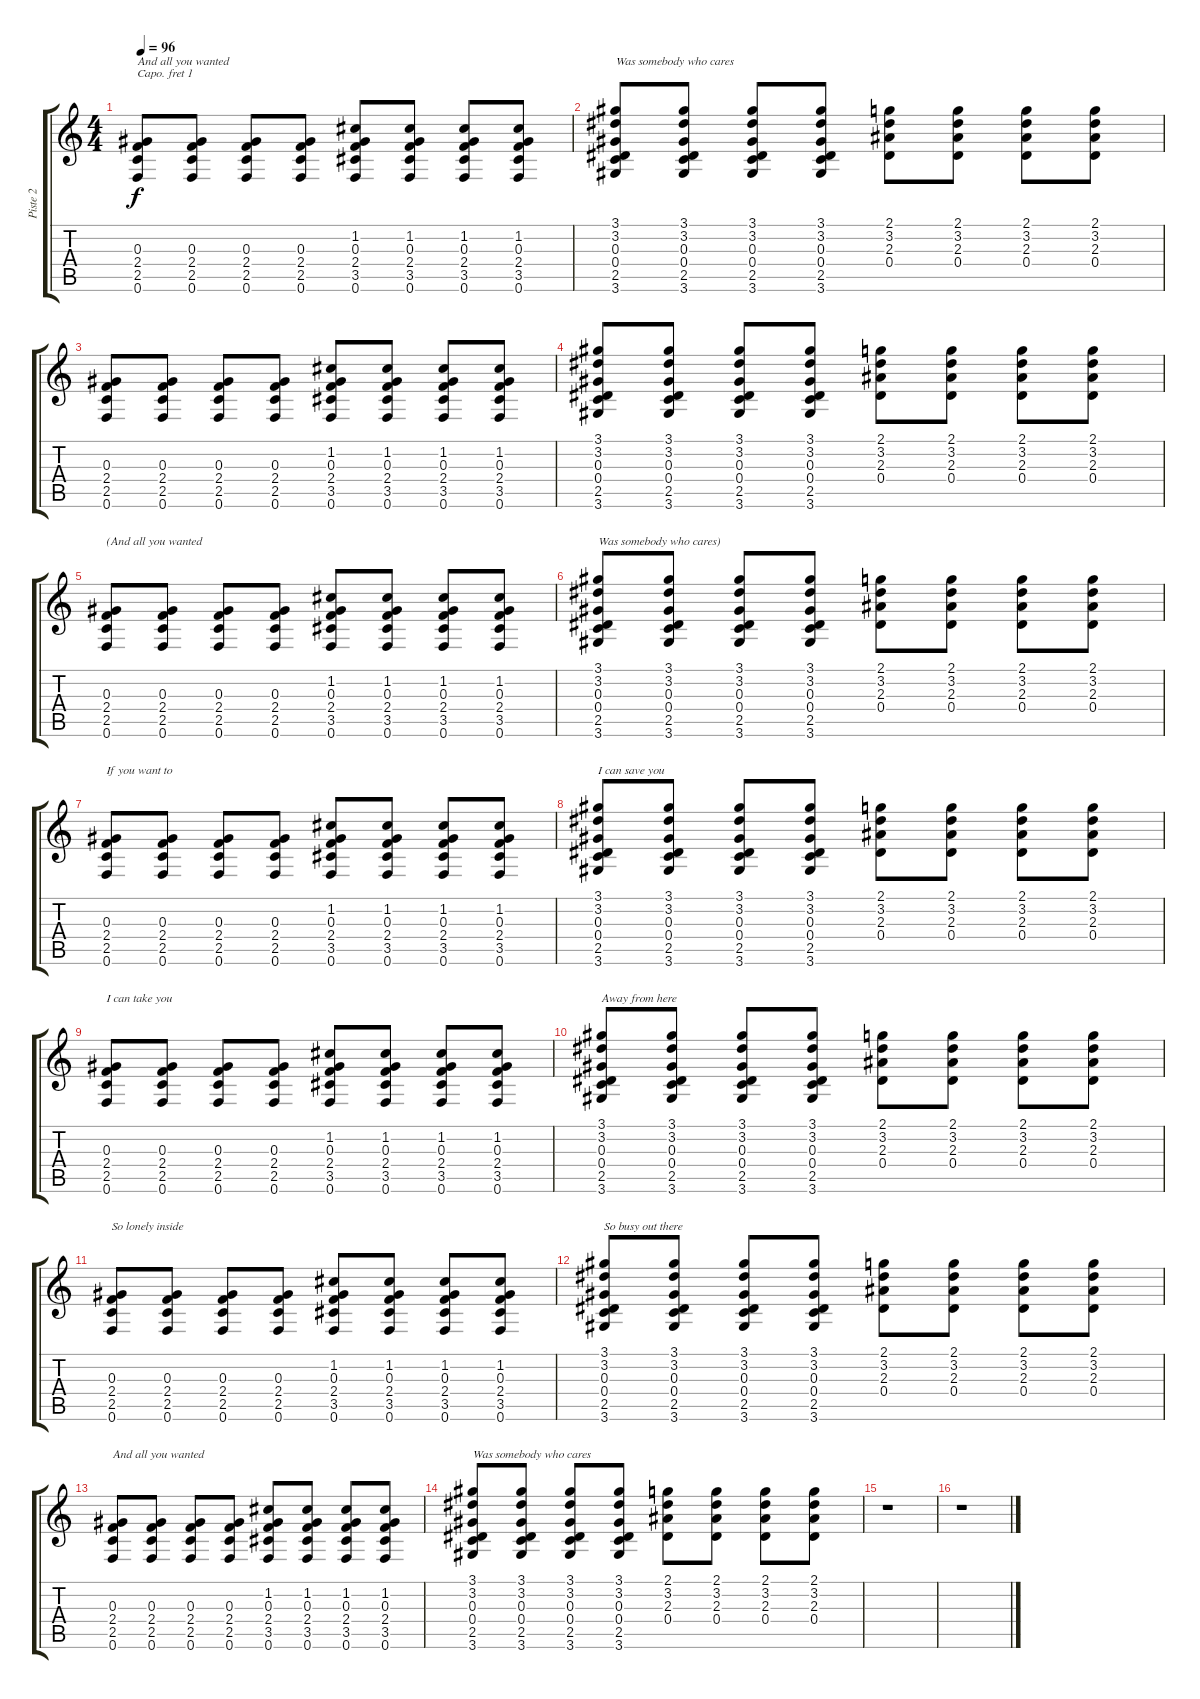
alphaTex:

\track ("Piste 2" "Piste 2") {instrument distortionguitar}
\staff {score tabs}
\capo 1
\tuning (E4 B3 G3 D3 A2 E2) {hide}
\ts (4 4)
\tempo 96
\clef g2
\ks c
(0.3 2.4 2.5 0.6).8{txt "And all you wanted" dy f} (0.3 2.4 2.5 0.6).8 (0.3 2.4 2.5 0.6).8 (0.3 2.4 2.5 0.6).8 (1.2 0.3 2.4 3.5 0.6).8 (1.2 0.3 2.4 3.5 0.6).8 (1.2 0.3 2.4 3.5 0.6).8 (1.2 0.3 2.4 3.5 0.6).8 |
(3.1 3.2 0.3 0.4 2.5 3.6).8{txt "Was somebody who cares"} (3.1 3.2 0.3 0.4 2.5 3.6).8 (3.1 3.2 0.3 0.4 2.5 3.6).8 (3.1 3.2 0.3 0.4 2.5 3.6).8 (2.1 3.2 2.3 0.4).8 (2.1 3.2 2.3 0.4).8 (2.1 3.2 2.3 0.4).8 (2.1 3.2 2.3 0.4).8 |
(0.3 2.4 2.5 0.6).8 (0.3 2.4 2.5 0.6).8 (0.3 2.4 2.5 0.6).8 (0.3 2.4 2.5 0.6).8 (1.2 0.3 2.4 3.5 0.6).8 (1.2 0.3 2.4 3.5 0.6).8 (1.2 0.3 2.4 3.5 0.6).8 (1.2 0.3 2.4 3.5 0.6).8 |
(3.1 3.2 0.3 0.4 2.5 3.6).8 (3.1 3.2 0.3 0.4 2.5 3.6).8 (3.1 3.2 0.3 0.4 2.5 3.6).8 (3.1 3.2 0.3 0.4 2.5 3.6).8 (2.1 3.2 2.3 0.4).8 (2.1 3.2 2.3 0.4).8 (2.1 3.2 2.3 0.4).8 (2.1 3.2 2.3 0.4).8 |
(0.3 2.4 2.5 0.6).8{txt "(And all you wanted"} (0.3 2.4 2.5 0.6).8 (0.3 2.4 2.5 0.6).8 (0.3 2.4 2.5 0.6).8 (1.2 0.3 2.4 3.5 0.6).8 (1.2 0.3 2.4 3.5 0.6).8 (1.2 0.3 2.4 3.5 0.6).8 (1.2 0.3 2.4 3.5 0.6).8 |
(3.1 3.2 0.3 0.4 2.5 3.6).8{txt "Was somebody who cares)"} (3.1 3.2 0.3 0.4 2.5 3.6).8 (3.1 3.2 0.3 0.4 2.5 3.6).8 (3.1 3.2 0.3 0.4 2.5 3.6).8 (2.1 3.2 2.3 0.4).8 (2.1 3.2 2.3 0.4).8 (2.1 3.2 2.3 0.4).8 (2.1 3.2 2.3 0.4).8 |
(0.3 2.4 2.5 0.6).8{txt "If you want to"} (0.3 2.4 2.5 0.6).8 (0.3 2.4 2.5 0.6).8 (0.3 2.4 2.5 0.6).8 (1.2 0.3 2.4 3.5 0.6).8 (1.2 0.3 2.4 3.5 0.6).8 (1.2 0.3 2.4 3.5 0.6).8 (1.2 0.3 2.4 3.5 0.6).8 |
(3.1 3.2 0.3 0.4 2.5 3.6).8{txt "I can save you"} (3.1 3.2 0.3 0.4 2.5 3.6).8 (3.1 3.2 0.3 0.4 2.5 3.6).8 (3.1 3.2 0.3 0.4 2.5 3.6).8 (2.1 3.2 2.3 0.4).8 (2.1 3.2 2.3 0.4).8 (2.1 3.2 2.3 0.4).8 (2.1 3.2 2.3 0.4).8 |
(0.3 2.4 2.5 0.6).8{txt "I can take you"} (0.3 2.4 2.5 0.6).8 (0.3 2.4 2.5 0.6).8 (0.3 2.4 2.5 0.6).8 (1.2 0.3 2.4 3.5 0.6).8 (1.2 0.3 2.4 3.5 0.6).8 (1.2 0.3 2.4 3.5 0.6).8 (1.2 0.3 2.4 3.5 0.6).8 |
(3.1 3.2 0.3 0.4 2.5 3.6).8{txt "Away from here"} (3.1 3.2 0.3 0.4 2.5 3.6).8 (3.1 3.2 0.3 0.4 2.5 3.6).8 (3.1 3.2 0.3 0.4 2.5 3.6).8 (2.1 3.2 2.3 0.4).8 (2.1 3.2 2.3 0.4).8 (2.1 3.2 2.3 0.4).8 (2.1 3.2 2.3 0.4).8 |
(0.3 2.4 2.5 0.6).8{txt "So lonely inside"} (0.3 2.4 2.5 0.6).8 (0.3 2.4 2.5 0.6).8 (0.3 2.4 2.5 0.6).8 (1.2 0.3 2.4 3.5 0.6).8 (1.2 0.3 2.4 3.5 0.6).8 (1.2 0.3 2.4 3.5 0.6).8 (1.2 0.3 2.4 3.5 0.6).8 |
(3.1 3.2 0.3 0.4 2.5 3.6).8{txt "So busy out there"} (3.1 3.2 0.3 0.4 2.5 3.6).8 (3.1 3.2 0.3 0.4 2.5 3.6).8 (3.1 3.2 0.3 0.4 2.5 3.6).8 (2.1 3.2 2.3 0.4).8 (2.1 3.2 2.3 0.4).8 (2.1 3.2 2.3 0.4).8 (2.1 3.2 2.3 0.4).8 |
(0.3 2.4 2.5 0.6).8{txt "And all you wanted"} (0.3 2.4 2.5 0.6).8 (0.3 2.4 2.5 0.6).8 (0.3 2.4 2.5 0.6).8 (1.2 0.3 2.4 3.5 0.6).8 (1.2 0.3 2.4 3.5 0.6).8 (1.2 0.3 2.4 3.5 0.6).8 (1.2 0.3 2.4 3.5 0.6).8 |
(3.1 3.2 0.3 0.4 2.5 3.6).8{txt "Was somebody who cares"} (3.1 3.2 0.3 0.4 2.5 3.6).8 (3.1 3.2 0.3 0.4 2.5 3.6).8 (3.1 3.2 0.3 0.4 2.5 3.6).8 (2.1 3.2 2.3 0.4).8 (2.1 3.2 2.3 0.4).8 (2.1 3.2 2.3 0.4).8 (2.1 3.2 2.3 0.4).8 |
r.1 |
r.1
